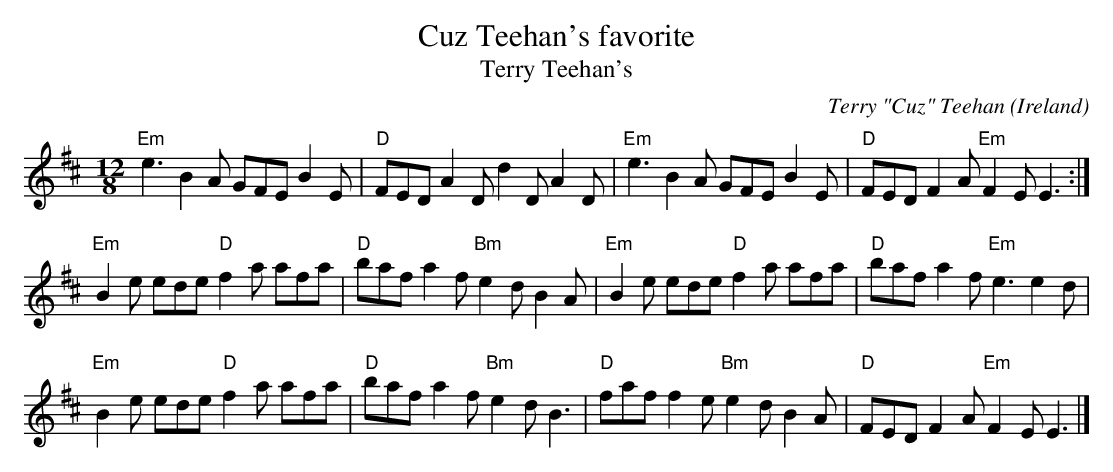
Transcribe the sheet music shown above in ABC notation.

X:1
T:Cuz Teehan's favorite
T:Terry Teehan's
O:Ireland
C:Terry "Cuz" Teehan
M:12/8
L:1/8
K:D
"Em"e3 B2A GFE B2E|"D"FED A2D d2D A2D|\
"Em"e3 B2A GFE B2E|"D"FED F2A "Em"F2E E3:|
"Em"B2e ede "D"f2a afa|"D"baf a2f "Bm"e2d B2A|\
"Em"B2e ede "D"f2a afa|"D"baf a2f "Em"e3 e2d|
"Em"B2e ede "D"f2a afa|"D"baf a2f "Bm"e2d B3|\
"D"faf f2e "Bm"e2d B2A|"D"FED F2A "Em"F2E E3|]
